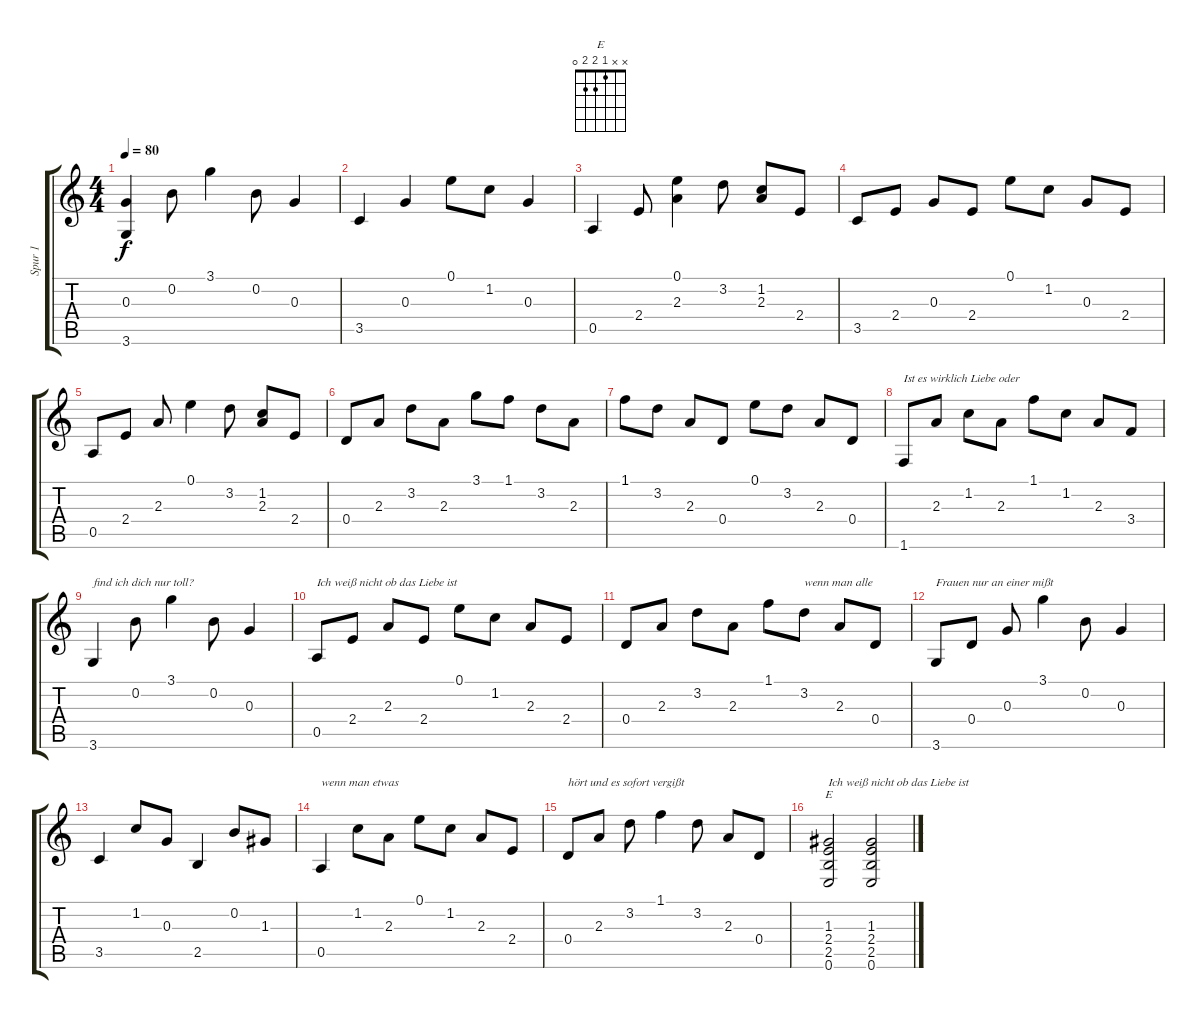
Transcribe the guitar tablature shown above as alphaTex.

\track ("Spur 1" "Spur 1") {instrument acousticguitarnylon}
\staff {score tabs}
\tuning (E4 B3 G3 D3 A2 E2) {hide}
\chord ("E" x x 1 2 2 0)
\ts (4 4)
\tempo 80
\clef g2
\ks c
(0.3 3.6).4{dy f} 0.2.8 3.1.4 0.2.8 0.3.4 |
3.5.4 0.3.4 0.1.8 1.2.8 0.3.4 |
0.5.4 2.4.8 (0.1 2.3).4 3.2.8 (1.2 2.3).8 2.4.8 |
3.5.8 2.4.8 0.3.8 2.4.8 0.1.8 1.2.8 0.3.8 2.4.8 |
0.5.8 2.4.8 2.3.8 0.1.4 3.2.8 (1.2 2.3).8 2.4.8 |
0.4.8 2.3.8 3.2.8 2.3.8 3.1.8 1.1.8 3.2.8 2.3.8 |
1.1.8 3.2.8 2.3.8 0.4.8 0.1.8 3.2.8 2.3.8 0.4.8 |
1.6.8{txt "Ist es wirklich Liebe oder"} 2.3.8 1.2.8 2.3.8 1.1.8 1.2.8 2.3.8 3.4.8 |
3.6.4{txt "find ich dich nur toll?"} 0.2.8 3.1.4 0.2.8 0.3.4 |
0.5.8{txt "Ich weiß nicht ob das Liebe ist"} 2.4.8 2.3.8 2.4.8 0.1.8 1.2.8 2.3.8 2.4.8 |
0.4.8 2.3.8 3.2.8 2.3.8 1.1.8 3.2.8{txt "wenn man alle"} 2.3.8 0.4.8 |
3.6.8{txt "Frauen nur an einer mißt"} 0.4.8 0.3.8 3.1.4 0.2.8 0.3.4 |
3.5.4 1.2.8 0.3.8 2.5.4 0.2.8 1.3.8 |
0.5.4{txt "wenn man etwas"} 1.2.8 2.3.8 0.1.8 1.2.8 2.3.8 2.4.8 |
0.4.8{txt "hört und es sofort vergißt"} 2.3.8 3.2.8 1.1.4 3.2.8 2.3.8 0.4.8 |
(1.3 2.4 2.5 0.6).2{ch "E" txt "Ich weiß nicht ob das Liebe ist "} (1.3 2.4 2.5 0.6).2
